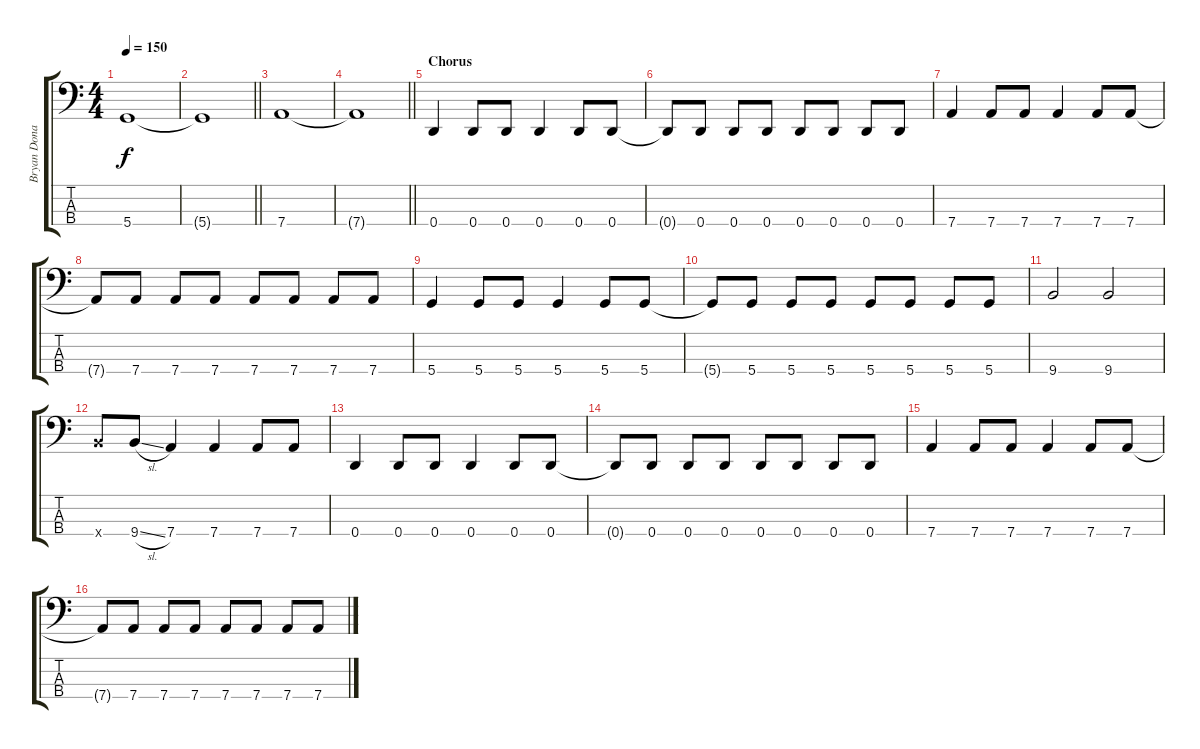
\track ("Bryan Donahue (Bass)" "Bryan Dona") {instrument electricbassfinger}
\staff {score tabs}
\tuning (Gb2 D2 A1 D1) {hide}
\ts (4 4)
\tempo 150
\clef f4
\ks c
5.4.1{dy f} |
\barLineRight lightlight
5.4{t}.1 |
7.4.1 |
\barLineRight lightlight
7.4{t}.1 |
\section ("" "Chorus")
0.4.4 0.4.8 0.4.8 0.4.4 0.4.8 0.4.8 |
0.4{t}.8 0.4.8 0.4.8 0.4.8 0.4.8 0.4.8 0.4.8 0.4.8 |
7.4.4 7.4.8 7.4.8 7.4.4 7.4.8 7.4.8 |
7.4{t}.8 7.4.8 7.4.8 7.4.8 7.4.8 7.4.8 7.4.8 7.4.8 |
5.4.4 5.4.8 5.4.8 5.4.4 5.4.8 5.4.8 |
5.4{t}.8 5.4.8 5.4.8 5.4.8 5.4.8 5.4.8 5.4.8 5.4.8 |
9.4.2 9.4.2 |
9.4{x}.8 9.4{sl}.8 7.4.4 7.4.4 7.4.8 7.4.8 |
0.4.4 0.4.8 0.4.8 0.4.4 0.4.8 0.4.8 |
0.4{t}.8 0.4.8 0.4.8 0.4.8 0.4.8 0.4.8 0.4.8 0.4.8 |
7.4.4 7.4.8 7.4.8 7.4.4 7.4.8 7.4.8 |
7.4{t}.8 7.4.8 7.4.8 7.4.8 7.4.8 7.4.8 7.4.8 7.4.8
